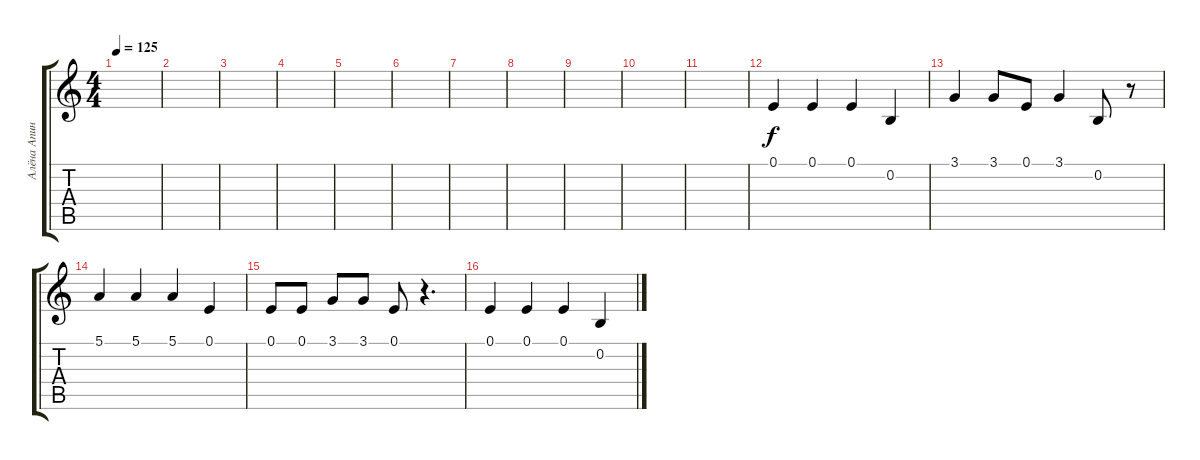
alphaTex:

\track ("Алёна Апина (вокал)" "Алёна Апин") {instrument lead6voice}
\staff {score tabs}
\tuning (E4 B3 G3 D3 A2 E2) {hide}
\ts (4 4)
\tempo 125
\clef g2
\ks c
|
|
|
|
|
|
|
|
|
|
|
0.1.4 0.1.4 0.1.4 0.2.4 |
3.1.4 3.1.8 0.1.8 3.1.4 0.2.8 r.8 |
5.1.4 5.1.4 5.1.4 0.1.4 |
0.1.8 0.1.8 3.1.8 3.1.8 0.1.8 r.4{d} |
0.1.4 0.1.4 0.1.4 0.2.4
